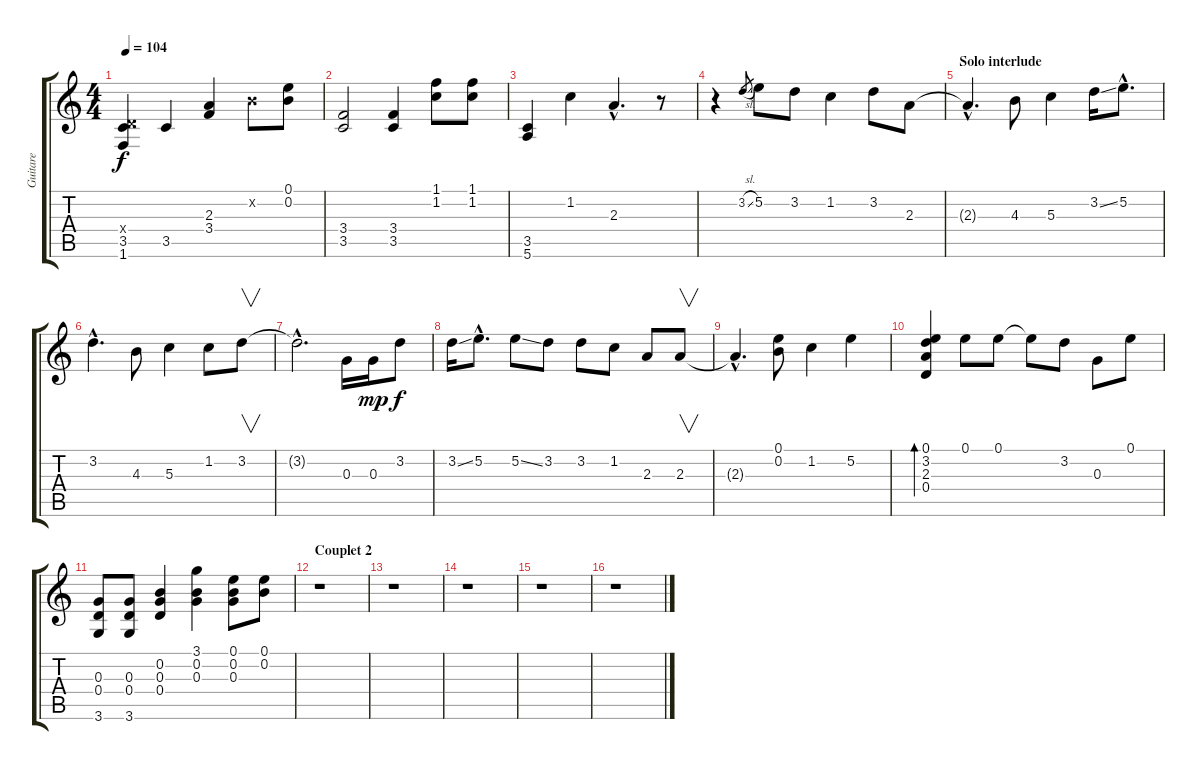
\track ("Guitare" "Guitare") {instrument overdrivenguitar}
\staff {score tabs}
\tuning (E4 B3 G3 D3 A2 E2) {hide}
\ts (4 4)
\tempo 104
\clef g2
\ks c
(0.4{x} 3.5 1.6).4{dy f} 3.5.4 (2.3 3.4).4 0.2{x}.8 (0.1 0.2).8 |
(3.4 3.5).2 (3.4 3.5).4 (1.1 1.2).8 (1.1 1.2).8 |
(3.5 5.6).4 1.2.4 2.3{hac}.4{d} r.8 |
r.4{volume 16 instrument electricguitarjazz} 3.2{sl}.8{gr} 5.2.8 3.2.8 1.2.4 3.2.8 2.3.8 |
\section ("" "Solo interlude")
2.3{hac t}.4{d} 4.3.8 5.3.4 3.2{ss}.16 5.2{hac}.8{d} |
3.2{hac}.4{d} 4.3.8 5.3.4 1.2.8 3.2.8{v} |
3.2{hac t}.2{d} 0.3.16 0.3.16{dy mp} 3.2.8{dy f} |
3.2{ss}.16 5.2{hac}.8{d} 5.2{ss}.8 3.2.8 3.2.8 1.2.8 2.3.8 2.3.8{v} |
2.3{hac t}.4{d} (0.1 0.2).8 1.2.4 5.2.4 |
(0.1 3.2 2.3 0.4).4{bd 120} 0.1.8 0.1.8 0.1{t}.8 3.2.8 0.3.8 0.1.8 |
(0.3 0.4 3.6).8 (0.3 0.4 3.6).8 (0.2 0.3 0.4).4 (3.1 0.2 0.3).4 (0.1 0.2 0.3).8 (0.1 0.2).8 |
\section ("" "Couplet 2")
r.1{volume 12 instrument overdrivenguitar} |
r.1 |
r.1 |
r.1 |
r.1
